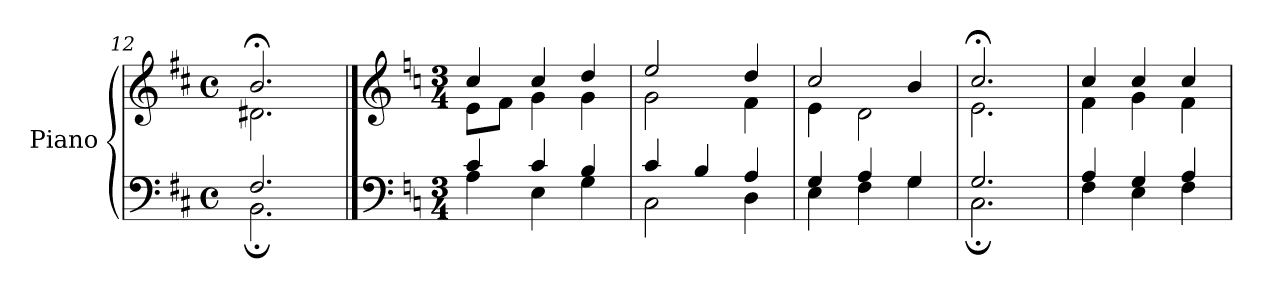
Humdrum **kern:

**kern	**kern
*part1	*part1
*staff2	*staff1
*I"Piano	*
*I'Pno	*
*clefF4	*clefG2
*k[f#c#]	*k[f#c#]
*M4/4	*M4/4
*met(c)	*met(c)
=12	=12
*^	*^
2.F#/	2.BB;\	2.b;</	2.d#X\
==1	==1	==1	==1
*clefF4	*	*clefG2	*
*k[]	*	*k[]	*
*M3/4	*	*M3/4	*
4c/	4A\	4cc/	8e\L
.	.	.	8f\J
4c/	4E\	4cc/	4g\
4B/	4G\	4dd/	4g\
=2	=2	=2	=2
4c/	2C\	2ee/	2g\
4B/	.	.	.
4A/	4D\	4dd/	4f\
=3	=3	=3	=3
4G/	4E\	2cc/	4e\
4A/	4F\	.	2d\
4G/	4G\	4b/	.
=4	=4	=4	=4
2.G/	2.C;\	2.cc;</	2.e\
=5	=5	=5	=5
4A/	4F\	4cc/	4f\
4G/	4E\	4cc/	4g\
4A/	4F\	4cc/	4f\
*v	*v	*	*
*	*v	*v
=	=
*-	*-
